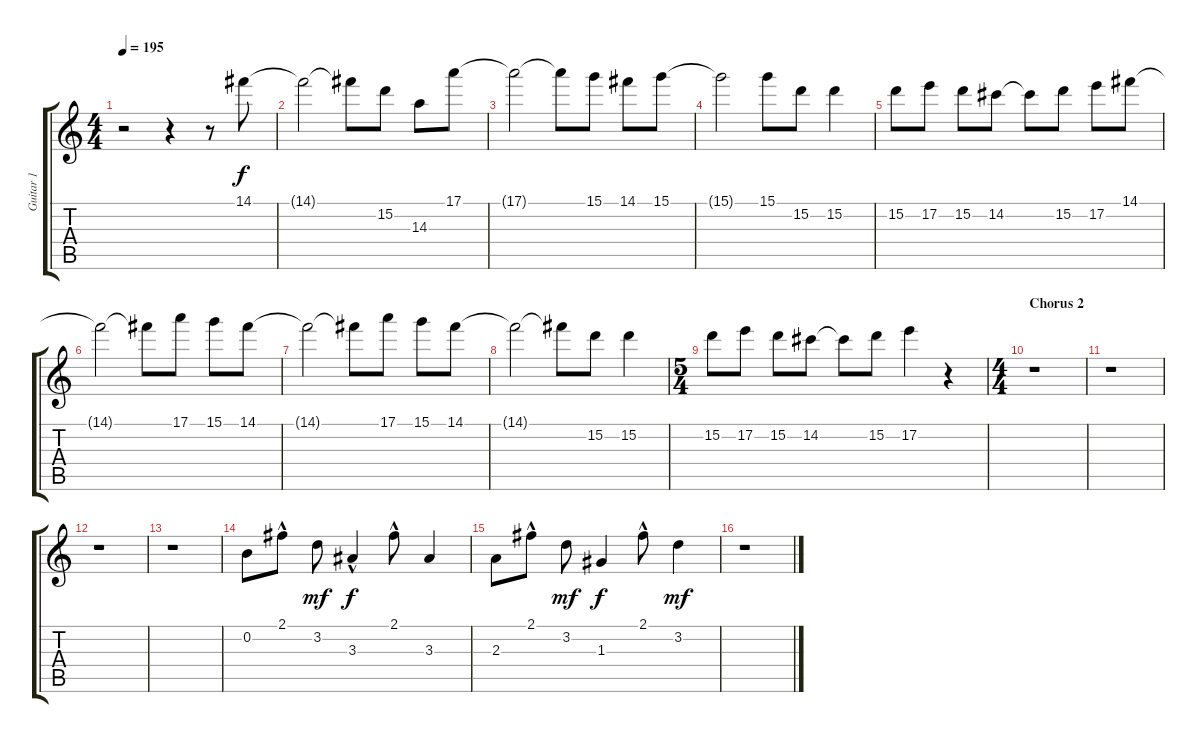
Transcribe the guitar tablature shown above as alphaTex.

\track ("Guitar 1" "Guitar 1") {instrument acousticguitarsteel}
\staff {score tabs}
\tuning (E4 B3 G3 D3 A2 E2) {hide}
\ts (4 4)
\tempo 195
\clef g2
\ks c
r.2{dy f} r.4 r.8 14.1.8{instrument distortionguitar} |
14.1{t}.2 14.1{t}.8 15.2.8 14.3.8 17.1.8 |
17.1{t}.2 17.1{t}.8 15.1.8 14.1.8 15.1.8 |
15.1{t}.2 15.1.8 15.2.8 15.2.4 |
15.2.8 17.2.8 15.2.8 14.2.8 14.2{t}.8 15.2.8 17.2.8 14.1.8 |
14.1{t}.2 14.1{t}.8 17.1.8 15.1.8 14.1.8 |
14.1{t}.2 14.1{t}.8 17.1.8 15.1.8 14.1.8 |
14.1{t}.2 14.1{t}.8 15.2.8 15.2.4 |
\ts (5 4)
15.2.8 17.2.8 15.2.8 14.2.8 14.2{t}.8 15.2.8 17.2.4 r.4 |
\ts (4 4)
\section ("" "Chorus 2")
r.1 |
r.1 |
r.1 |
r.1 |
0.2.8{instrument acousticguitarsteel} 2.1{hac}.8 3.2.8{dy mf} 3.3{hac}.4{dy f} 2.1{hac}.8 3.3.4 |
2.3.8 2.1{hac}.8 3.2.8{dy mf} 1.3.4{dy f} 2.1{hac}.8 3.2.4{dy mf} |
r.1
